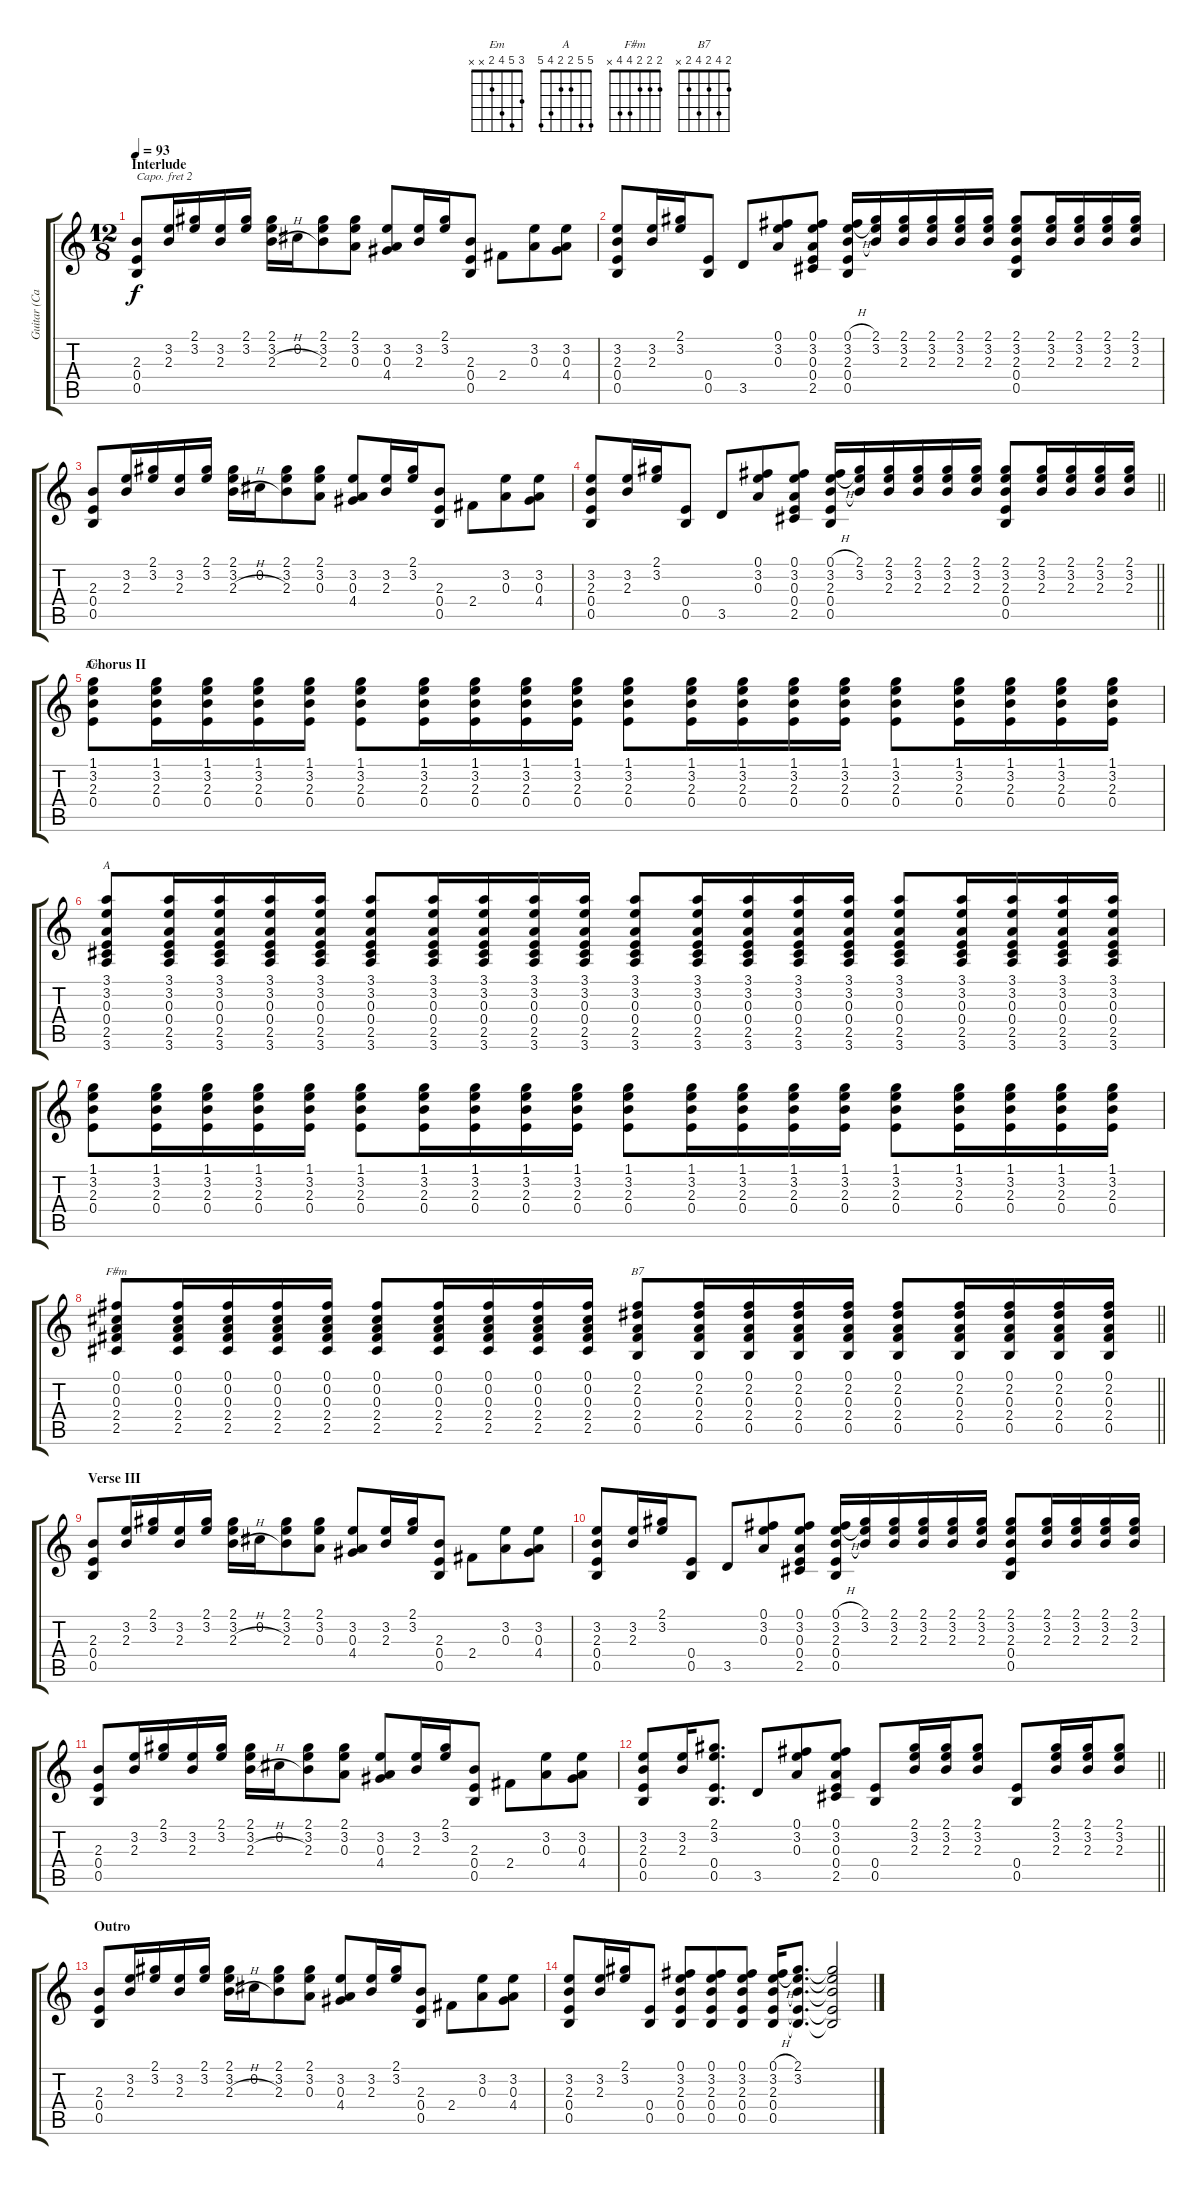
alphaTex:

\track ("Guitar (Capo 2)" "Guitar (Ca") {instrument acousticguitarsteel}
\staff {score tabs}
\capo 2
\tuning (E4 B3 G3 D3 A2 E2) {hide}
\chord ("Em" 3 5 4 2 x x)
\chord ("A" 5 5 2 2 4 5)
\chord ("F#m" 2 2 2 4 4 x)
\chord ("B7" 2 4 2 4 2 x)
\ts (12 8)
\section ("" "Interlude")
\tempo 93
\clef g2
\ks c
(2.3 0.4 0.5).8{dy f} (3.2 2.3).16 (2.1 3.2).16 (3.2 2.3).16 (2.1 3.2).16 (2.1 3.2 2.3{h}).16 0.2.16 (2.1 3.2 2.3).8 (2.1 3.2 0.3).8 (3.2 0.3 4.4).8 (3.2 2.3).16 (2.1 3.2).16 (2.3 0.4 0.5).8 2.4.8 (3.2 0.3).8 (3.2 0.3 4.4).8 |
(3.2 2.3 0.4 0.5).8 (3.2 2.3).16 (2.1 3.2).16 (0.4 0.5).8 3.5.8 (0.1 3.2 0.3).8 (0.1 3.2 0.3 0.4 2.5).8 (0.1{h} 3.2{h} 2.3 0.4 0.5).16 (2.1 3.2 2.3{t}).16 (2.1 3.2 2.3).16 (2.1 3.2 2.3).16 (2.1 3.2 2.3).16 (2.1 3.2 2.3).16 (2.1 3.2 2.3 0.4 0.5).8 (2.1 3.2 2.3).16 (2.1 3.2 2.3).16 (2.1 3.2 2.3).16 (2.1 3.2 2.3).16 |
(2.3 0.4 0.5).8 (3.2 2.3).16 (2.1 3.2).16 (3.2 2.3).16 (2.1 3.2).16 (2.1 3.2 2.3{h}).16 0.2.16 (2.1 3.2 2.3).8 (2.1 3.2 0.3).8 (3.2 0.3 4.4).8 (3.2 2.3).16 (2.1 3.2).16 (2.3 0.4 0.5).8 2.4.8 (3.2 0.3).8 (3.2 0.3 4.4).8 |
\barLineRight lightlight
(3.2 2.3 0.4 0.5).8 (3.2 2.3).16 (2.1 3.2).16 (0.4 0.5).8 3.5.8 (0.1 3.2 0.3).8 (0.1 3.2 0.3 0.4 2.5).8 (0.1{h} 3.2{h} 2.3 0.4 0.5).16 (2.1 3.2 2.3{t}).16 (2.1 3.2 2.3).16 (2.1 3.2 2.3).16 (2.1 3.2 2.3).16 (2.1 3.2 2.3).16 (2.1 3.2 2.3 0.4 0.5).8 (2.1 3.2 2.3).16 (2.1 3.2 2.3).16 (2.1 3.2 2.3).16 (2.1 3.2 2.3).16 |
\section ("" "Chorus II")
(1.1 3.2 2.3 0.4).8{ch "Em"} (1.1 3.2 2.3 0.4).16 (1.1 3.2 2.3 0.4).16 (1.1 3.2 2.3 0.4).16 (1.1 3.2 2.3 0.4).16 (1.1 3.2 2.3 0.4).8 (1.1 3.2 2.3 0.4).16 (1.1 3.2 2.3 0.4).16 (1.1 3.2 2.3 0.4).16 (1.1 3.2 2.3 0.4).16 (1.1 3.2 2.3 0.4).8 (1.1 3.2 2.3 0.4).16 (1.1 3.2 2.3 0.4).16 (1.1 3.2 2.3 0.4).16 (1.1 3.2 2.3 0.4).16 (1.1 3.2 2.3 0.4).8 (1.1 3.2 2.3 0.4).16 (1.1 3.2 2.3 0.4).16 (1.1 3.2 2.3 0.4).16 (1.1 3.2 2.3 0.4).16 |
(3.1 3.2 0.3 0.4 2.5 3.6).8{ch "A"} (3.1 3.2 0.3 0.4 2.5 3.6).16 (3.1 3.2 0.3 0.4 2.5 3.6).16 (3.1 3.2 0.3 0.4 2.5 3.6).16 (3.1 3.2 0.3 0.4 2.5 3.6).16 (3.1 3.2 0.3 0.4 2.5 3.6).8 (3.1 3.2 0.3 0.4 2.5 3.6).16 (3.1 3.2 0.3 0.4 2.5 3.6).16 (3.1 3.2 0.3 0.4 2.5 3.6).16 (3.1 3.2 0.3 0.4 2.5 3.6).16 (3.1 3.2 0.3 0.4 2.5 3.6).8 (3.1 3.2 0.3 0.4 2.5 3.6).16 (3.1 3.2 0.3 0.4 2.5 3.6).16 (3.1 3.2 0.3 0.4 2.5 3.6).16 (3.1 3.2 0.3 0.4 2.5 3.6).16 (3.1 3.2 0.3 0.4 2.5 3.6).8 (3.1 3.2 0.3 0.4 2.5 3.6).16 (3.1 3.2 0.3 0.4 2.5 3.6).16 (3.1 3.2 0.3 0.4 2.5 3.6).16 (3.1 3.2 0.3 0.4 2.5 3.6).16 |
(1.1 3.2 2.3 0.4).8 (1.1 3.2 2.3 0.4).16 (1.1 3.2 2.3 0.4).16 (1.1 3.2 2.3 0.4).16 (1.1 3.2 2.3 0.4).16 (1.1 3.2 2.3 0.4).8 (1.1 3.2 2.3 0.4).16 (1.1 3.2 2.3 0.4).16 (1.1 3.2 2.3 0.4).16 (1.1 3.2 2.3 0.4).16 (1.1 3.2 2.3 0.4).8 (1.1 3.2 2.3 0.4).16 (1.1 3.2 2.3 0.4).16 (1.1 3.2 2.3 0.4).16 (1.1 3.2 2.3 0.4).16 (1.1 3.2 2.3 0.4).8 (1.1 3.2 2.3 0.4).16 (1.1 3.2 2.3 0.4).16 (1.1 3.2 2.3 0.4).16 (1.1 3.2 2.3 0.4).16 |
\barLineRight lightlight
(0.1 0.2 0.3 2.4 2.5).8{ch "F#m"} (0.1 0.2 0.3 2.4 2.5).16 (0.1 0.2 0.3 2.4 2.5).16 (0.1 0.2 0.3 2.4 2.5).16 (0.1 0.2 0.3 2.4 2.5).16 (0.1 0.2 0.3 2.4 2.5).8 (0.1 0.2 0.3 2.4 2.5).16 (0.1 0.2 0.3 2.4 2.5).16 (0.1 0.2 0.3 2.4 2.5).16 (0.1 0.2 0.3 2.4 2.5).16 (0.1 2.2 0.3 2.4 0.5).8{ch "B7"} (0.1 2.2 0.3 2.4 0.5).16 (0.1 2.2 0.3 2.4 0.5).16 (0.1 2.2 0.3 2.4 0.5).16 (0.1 2.2 0.3 2.4 0.5).16 (0.1 2.2 0.3 2.4 0.5).8 (0.1 2.2 0.3 2.4 0.5).16 (0.1 2.2 0.3 2.4 0.5).16 (0.1 2.2 0.3 2.4 0.5).16 (0.1 2.2 0.3 2.4 0.5).16 |
\section ("" "Verse III")
(2.3 0.4 0.5).8 (3.2 2.3).16 (2.1 3.2).16 (3.2 2.3).16 (2.1 3.2).16 (2.1 3.2 2.3{h}).16 0.2.16 (2.1 3.2 2.3).8 (2.1 3.2 0.3).8 (3.2 0.3 4.4).8 (3.2 2.3).16 (2.1 3.2).16 (2.3 0.4 0.5).8 2.4.8 (3.2 0.3).8 (3.2 0.3 4.4).8 |
(3.2 2.3 0.4 0.5).8 (3.2 2.3).16 (2.1 3.2).16 (0.4 0.5).8 3.5.8 (0.1 3.2 0.3).8 (0.1 3.2 0.3 0.4 2.5).8 (0.1{h} 3.2{h} 2.3 0.4 0.5).16 (2.1 3.2 2.3{t}).16 (2.1 3.2 2.3).16 (2.1 3.2 2.3).16 (2.1 3.2 2.3).16 (2.1 3.2 2.3).16 (2.1 3.2 2.3 0.4 0.5).8 (2.1 3.2 2.3).16 (2.1 3.2 2.3).16 (2.1 3.2 2.3).16 (2.1 3.2 2.3).16 |
(2.3 0.4 0.5).8 (3.2 2.3).16 (2.1 3.2).16 (3.2 2.3).16 (2.1 3.2).16 (2.1 3.2 2.3{h}).16 0.2.16 (2.1 3.2 2.3).8 (2.1 3.2 0.3).8 (3.2 0.3 4.4).8 (3.2 2.3).16 (2.1 3.2).16 (2.3 0.4 0.5).8 2.4.8 (3.2 0.3).8 (3.2 0.3 4.4).8 |
\barLineRight lightlight
(3.2 2.3 0.4 0.5).8 (3.2 2.3).16 (2.1 3.2 0.4 0.5).8{d} 3.5.8 (0.1 3.2 0.3).8 (0.1 3.2 0.3 0.4 2.5).8 (0.4 0.5).8 (2.1 3.2 2.3).16 (2.1 3.2 2.3).16 (2.1 3.2 2.3).8 (0.4 0.5).8 (2.1 3.2 2.3).16 (2.1 3.2 2.3).16 (2.1 3.2 2.3).8 |
\section ("" "Outro")
(2.3 0.4 0.5).8 (3.2 2.3).16 (2.1 3.2).16 (3.2 2.3).16 (2.1 3.2).16 (2.1 3.2 2.3{h}).16 0.2.16 (2.1 3.2 2.3).8 (2.1 3.2 0.3).8 (3.2 0.3 4.4).8 (3.2 2.3).16 (2.1 3.2).16 (2.3 0.4 0.5).8 2.4.8 (3.2 0.3).8 (3.2 0.3 4.4).8 |
(3.2 2.3 0.4 0.5).8 (3.2 2.3).16 (2.1 3.2).16 (0.4 0.5).8 (0.1 3.2 2.3 0.4 0.5).8 (0.1 3.2 2.3 0.4 0.5).8 (0.1 3.2 2.3 0.4 0.5).8 (0.1{h} 3.2{h} 2.3 0.4 0.5).16 (2.1 3.2 2.3{t} 0.4{t} 0.5{t}).8{d} (2.1{t} 3.2{t} 2.3{t} 0.4{t} 0.5{t}).2
